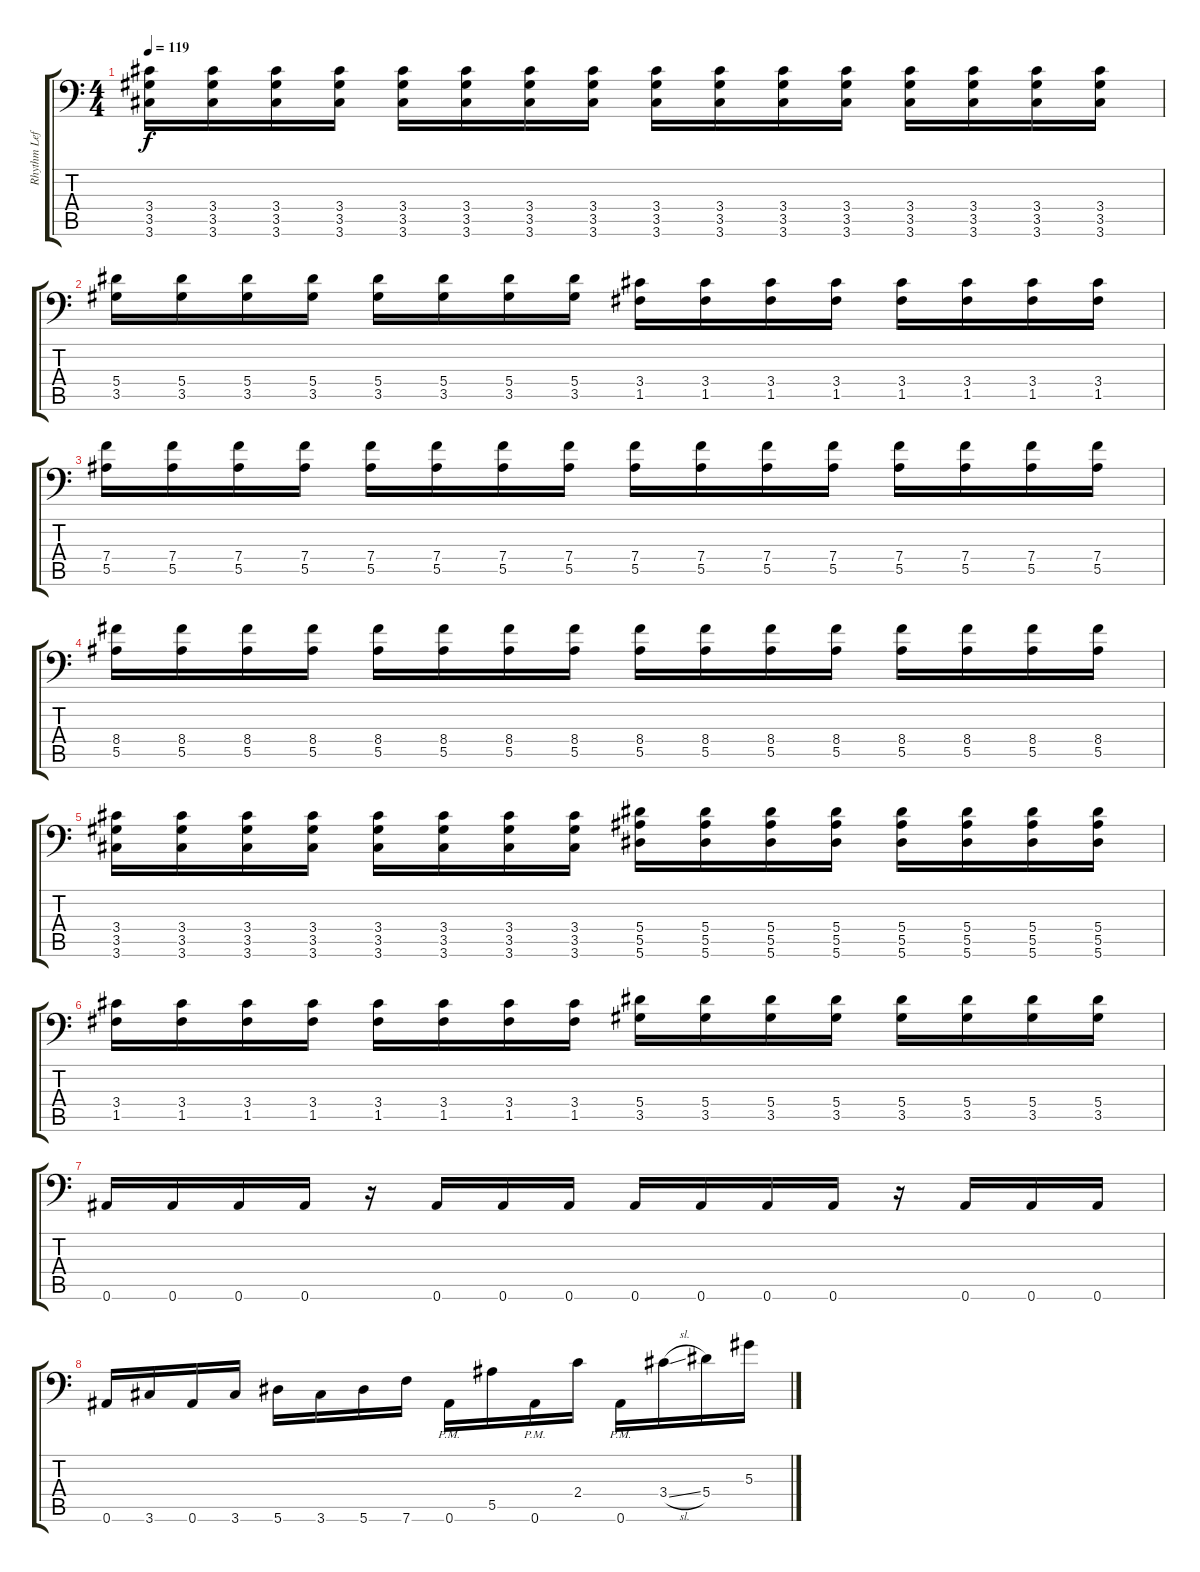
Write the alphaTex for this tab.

\track ("Rhythm Left" "Rhythm Lef") {instrument distortionguitar}
\staff {score tabs}
\tuning (C4 G3 Eb3 Bb2 F2 Bb1) {hide}
\ts (4 4)
\tempo 119
\clef f4
\ks c
(3.4 3.5 3.6).16{dy f} (3.4 3.5 3.6).16 (3.4 3.5 3.6).16 (3.4 3.5 3.6).16 (3.4 3.5 3.6).16 (3.4 3.5 3.6).16 (3.4 3.5 3.6).16 (3.4 3.5 3.6).16 (3.4 3.5 3.6).16 (3.4 3.5 3.6).16 (3.4 3.5 3.6).16 (3.4 3.5 3.6).16 (3.4 3.5 3.6).16 (3.4 3.5 3.6).16 (3.4 3.5 3.6).16 (3.4 3.5 3.6).16 |
(5.4 3.5).16 (5.4 3.5).16 (5.4 3.5).16 (5.4 3.5).16 (5.4 3.5).16 (5.4 3.5).16 (5.4 3.5).16 (5.4 3.5).16 (3.4 1.5).16 (3.4 1.5).16 (3.4 1.5).16 (3.4 1.5).16 (3.4 1.5).16 (3.4 1.5).16 (3.4 1.5).16 (3.4 1.5).16 |
(7.4 5.5).16 (7.4 5.5).16 (7.4 5.5).16 (7.4 5.5).16 (7.4 5.5).16 (7.4 5.5).16 (7.4 5.5).16 (7.4 5.5).16 (7.4 5.5).16 (7.4 5.5).16 (7.4 5.5).16 (7.4 5.5).16 (7.4 5.5).16 (7.4 5.5).16 (7.4 5.5).16 (7.4 5.5).16 |
(8.4 5.5).16 (8.4 5.5).16 (8.4 5.5).16 (8.4 5.5).16 (8.4 5.5).16 (8.4 5.5).16 (8.4 5.5).16 (8.4 5.5).16 (8.4 5.5).16 (8.4 5.5).16 (8.4 5.5).16 (8.4 5.5).16 (8.4 5.5).16 (8.4 5.5).16 (8.4 5.5).16 (8.4 5.5).16 |
(3.4 3.5 3.6).16 (3.4 3.5 3.6).16 (3.4 3.5 3.6).16 (3.4 3.5 3.6).16 (3.4 3.5 3.6).16 (3.4 3.5 3.6).16 (3.4 3.5 3.6).16 (3.4 3.5 3.6).16 (5.4 5.5 5.6).16 (5.4 5.5 5.6).16 (5.4 5.5 5.6).16 (5.4 5.5 5.6).16 (5.4 5.5 5.6).16 (5.4 5.5 5.6).16 (5.4 5.5 5.6).16 (5.4 5.5 5.6).16 |
(3.4 1.5).16 (3.4 1.5).16 (3.4 1.5).16 (3.4 1.5).16 (3.4 1.5).16 (3.4 1.5).16 (3.4 1.5).16 (3.4 1.5).16 (5.4 3.5).16 (5.4 3.5).16 (5.4 3.5).16 (5.4 3.5).16 (5.4 3.5).16 (5.4 3.5).16 (5.4 3.5).16 (5.4 3.5).16 |
0.6.16 0.6.16 0.6.16 0.6.16 r.16 0.6.16 0.6.16 0.6.16 0.6.16 0.6.16 0.6.16 0.6.16 r.16 0.6.16 0.6.16 0.6.16 |
0.6.16 3.6.16 0.6.16 3.6.16 5.6.16 3.6.16 5.6.16 7.6.16 0.6{pm}.16 5.5.16 0.6{pm}.16 2.4.16 0.6{pm}.16 3.4{sl}.16 5.4.16 5.3.16
